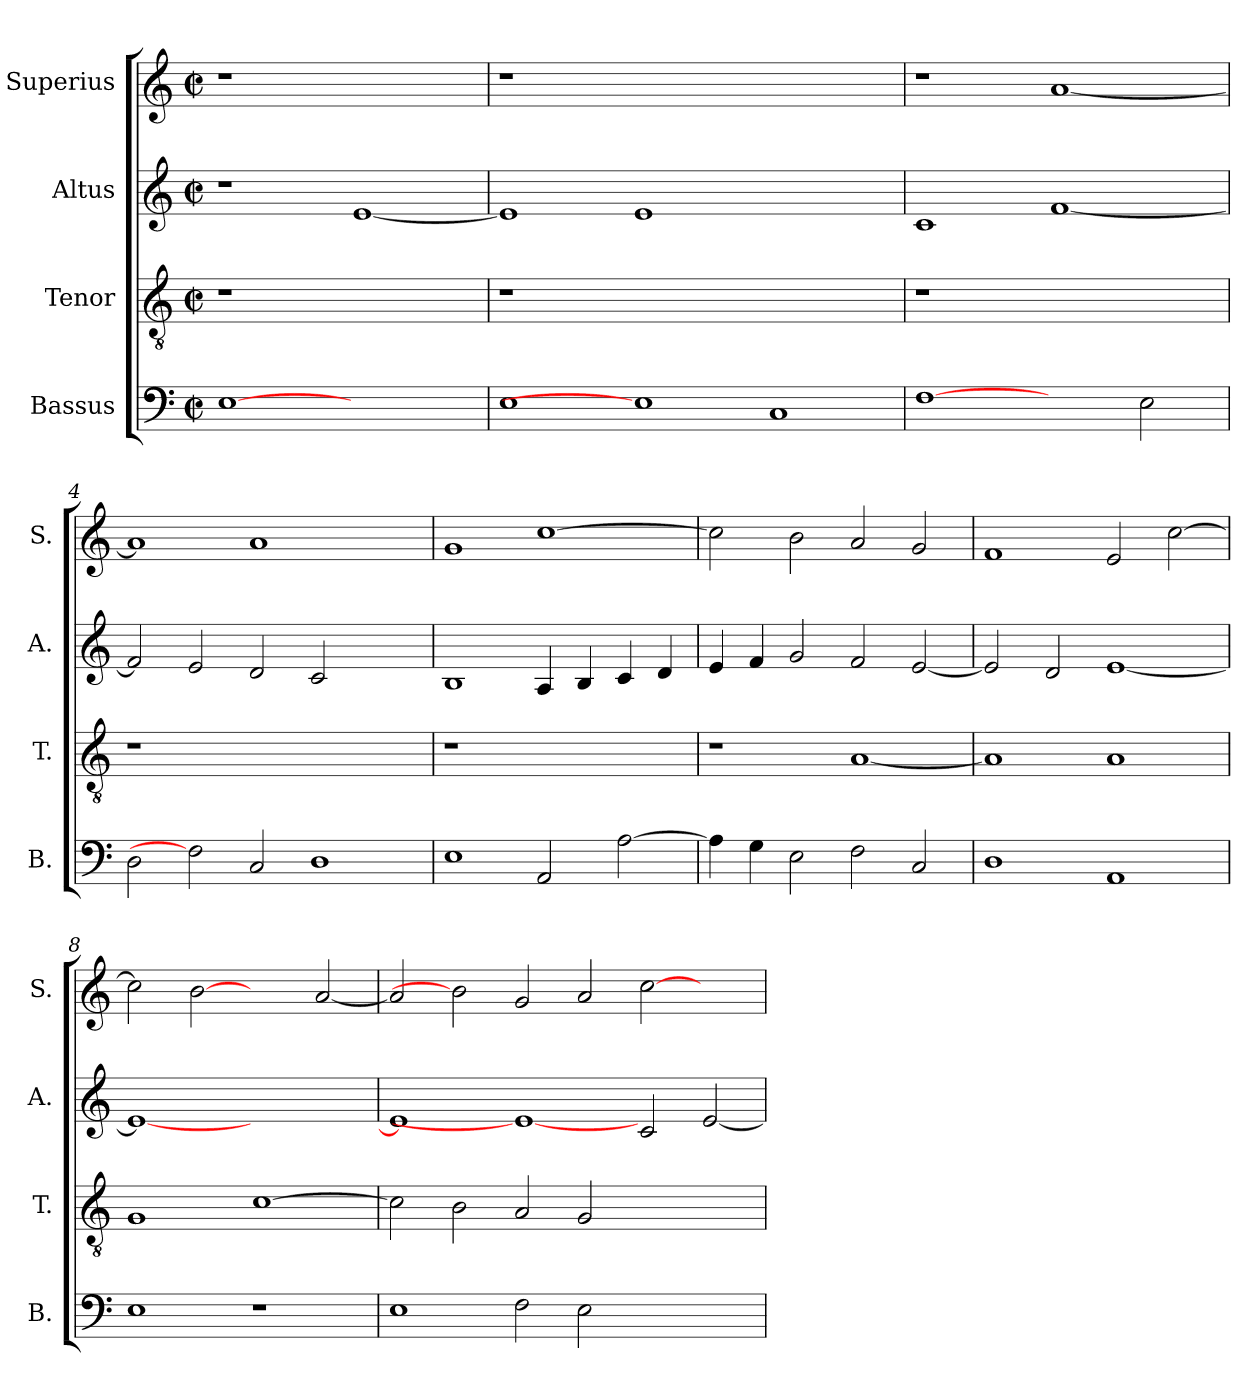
**kern	**kern	**kern	**kern
*part4	*part3	*part2	*part1
*staff4	*staff3	*staff2	*staff1
*I"Bassus	*I"Tenor	*I"Altus	*I"Superius
*I'B.	*I'T.	*I'A.	*I'S.
!!LO:PB:g=z
*clefF4	*clefGv2	*clefG2	*clefG2
*	*ITrd7c12	*	*
*k[]	*k[]	*k[]	*k[]
*C:	*C:	*C:	*C:
*M2/2	*M2/2	*M2/2	*M2/2
*met(c|)	*met(c|)	*met(c|)	*met(c|)
=1	=1	=1	=1
!	!LO:N:vis=1	!	!LO:N:vis=1
[1Ei	1r	1r	1r
1ryy	1ryy	[<1ei	1ryy
=2	=2	=2	=2
!	!LO:N:vis=1	!	!LO:N:vis=1
1Ei	1r	1ei]	1r
1Ei]	0ryy	1ei	0ryy
1Ci	.	1ryy	.
=3	=3	=3	=3
!	!LO:N:vis=1	!	!
[1Fi	1r	1ci	1r
2ryy	1ryy	[<1fi	[<1ai
2Ei\	.	.	.
=4	=4	=4	=4
!	!LO:N:vis=1	!	!
2Di\	1r	2fi/]	1ai]
2Fi]	.	2ei/	.
2Ci/	1.ryy	2di/	1ai
1Di	.	2ci/	.
.	.	2ryy	2ryy
=5	=5	=5	=5
!	!LO:N:vis=1	!	!
1Ei	1r	1Bi	1gi
2AAi/	1ryy	4Ai/	[>1cci
.	.	4Bi/	.
[>2Ai\	.	4ci/	.
.	.	4di/	.
!!LO:LB:g=z
=6	=6	=6	=6
4Ai\]	1r	4ei/	2cci\]
4Gi\	.	4fi/	.
2Ei\	.	2gi/	2bi\
2Fi\	[<1AAi	2fi/	2ai/
2Ci/	.	[<2ei/	2gi/
=7	=7	=7	=7
1Di	1AAi]	2ei/]	1fi
.	.	2di/	.
1AAi	1AAi	[<1ei	2ei/
.	.	.	[>2cci\
=8	=8	=8	=8
1Ei	1GGi	1ei_<	2cci\]
.	.	.	[2bi
1r	[>1Ci	1ryy	2ryy
.	.	.	[<2ai/
=9	=9	=9	=9
1Ei	2Ci\]	1ei]	2ai/]
.	2BBi\	.	2bi]
2Fi\	2AAi/	1ei_	2gi/
2Ei\	2GGi/	.	2ai/
1ryy	1ryy	2ci/	[>2cci\
.	.	[<2ei/	2ryy
=	=	=	=
*-	*-	*-	*-
